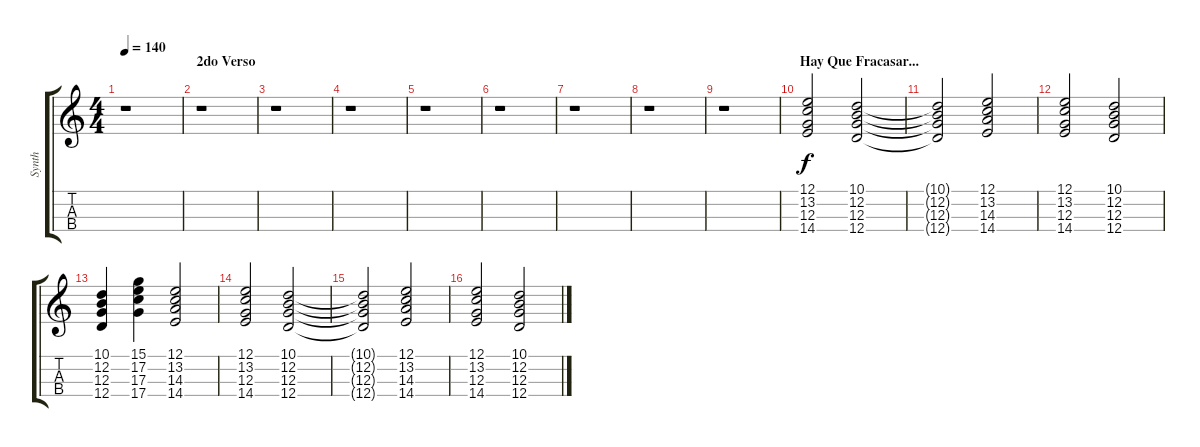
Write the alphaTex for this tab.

\track ("Synth" "Synth") {instrument stringensemble1}
\staff {score tabs}
\tuning (E4 B3 G3 D3) {hide}
\ts (4 4)
\tempo 140
\clef g2
\ks c
r.1{dy f} |
\section ("" "2do Verso")
r.1 |
r.1 |
r.1 |
r.1 |
r.1 |
r.1 |
r.1 |
r.1 |
\section ("" "Hay Que Fracasar...")
(12.1 13.2 12.3 14.4).2 (10.1 12.2 12.3 12.4).2 |
(10.1{t} 12.2{t} 12.3{t} 12.4{t}).2 (12.1 13.2 14.3 14.4).2 |
(12.1 13.2 12.3 14.4).2 (10.1 12.2 12.3 12.4).2 |
(10.1 12.2 12.3 12.4).4 (15.1 17.2 17.3 17.4).4 (12.1 13.2 14.3 14.4).2 |
(12.1 13.2 12.3 14.4).2 (10.1 12.2 12.3 12.4).2 |
(10.1{t} 12.2{t} 12.3{t} 12.4{t}).2 (12.1 13.2 14.3 14.4).2 |
(12.1 13.2 12.3 14.4).2 (10.1 12.2 12.3 12.4).2
